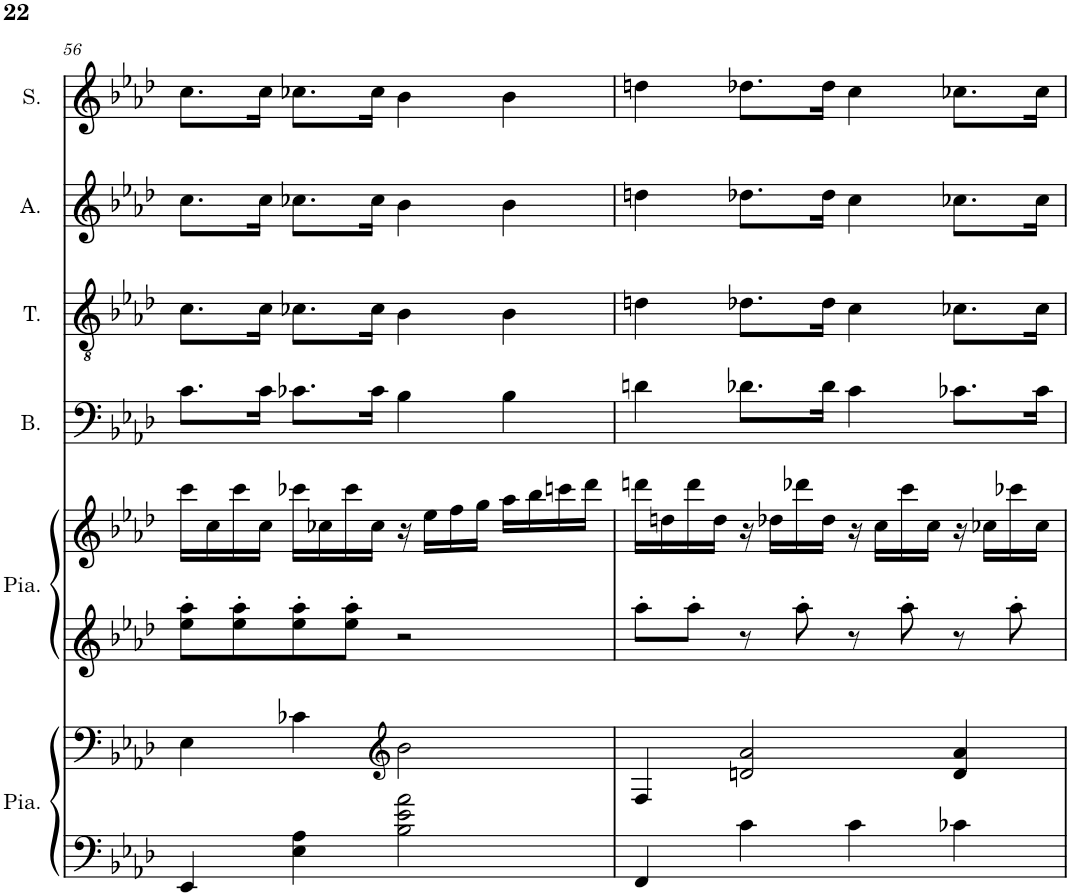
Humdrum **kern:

**kern	**kern	**kern	**kern	**kern	**kern	**kern	**kern
*part6	*part6	*part5	*part5	*part4	*part3	*part2	*part1
*staff8	*staff7	*staff6	*staff5	*staff4	*staff3	*staff2	*staff1
*I"Piano, main gauche	*	*I"Piano, main droite	*	*I"Basse	*I"Ténor	*I"Alto	*I"Soprano
*I'Pia.	*	*I'Pia.	*	*I'B.	*I'T.	*I'A.	*I'S.
!!LO:PB:g=z
*clefG2	*clefG2	*clefG2	*clefG2	*clefF4	*clefGv2	*clefG2	*clefG2
*k[b-e-a-d-]	*k[b-e-a-d-]	*k[b-e-a-d-]	*k[b-e-a-d-]	*k[b-e-a-d-]	*k[b-e-a-d-]	*k[b-e-a-d-]	*k[b-e-a-d-]
*M4/4	*M4/4	*M4/4	*M4/4	*M4/4	*M4/4	*M4/4	*M4/4
=56	=56	=56	=56	=56	=56	=56	=56
4EE-/	4E-\	8ee-\' 8aa-\'L	16ccc\LL	8.c\L	8.c\L	8.cc\L	8.cc\L
.	.	.	16cc\	.	.	.	.
.	.	8ee-\' 8aa-\'	16ccc\	.	.	.	.
.	.	.	16cc\JJ	16c\Jk	16c\Jk	16cc\Jk	16cc\Jk
4E-\ 4A-\	4c-X\	8ee-\' 8aa-\'	16ccc-X\LL	8.c-X\L	8.c-X\L	8.cc-X\L	8.cc-X\L
.	.	.	16cc-X\	.	.	.	.
.	.	8ee-\' 8aa-\'J	16ccc-\	.	.	.	.
.	.	.	16cc-\JJ	16c-\Jk	16c-\Jk	16cc-\Jk	16cc-\Jk
*	*clefG2	*	*	*	*	*	*
2B-\ 2e-\ 2a-\	2b-\	2r	16r	4B-\	4B-\	4b-\	4b-\
.	.	.	16ee-\LL	.	.	.	.
.	.	.	16ff\	.	.	.	.
.	.	.	16gg\JJ	.	.	.	.
.	.	.	16aa-\LL	4B-\	4B-\	4b-\	4b-\
.	.	.	16bb-\	.	.	.	.
.	.	.	16cccn\	.	.	.	.
.	.	.	16ddd-\JJ	.	.	.	.
=57	=57	=57	=57	=57	=57	=57	=57
4FF/	4F/	8aa-'\L	16dddn\LL	4dn\	4dn\	4ddn\	4ddn\
.	.	.	16ddn\	.	.	.	.
.	.	8aa-'\J	16ddd\	.	.	.	.
.	.	.	16dd\JJ	.	.	.	.
4c\	2dn/ 2a-/	8r	16r	8.d-X\L	8.d-X\L	8.dd-X\L	8.dd-X\L
.	.	.	16dd-X\LL	.	.	.	.
.	.	8aa-'\	16ddd-X\	.	.	.	.
.	.	.	16dd-\JJ	16d-\Jk	16d-\Jk	16dd-\Jk	16dd-\Jk
4c\	.	8r	16r	4c\	4c\	4cc\	4cc\
.	.	.	16cc\LL	.	.	.	.
.	.	8aa-'\	16ccc\	.	.	.	.
.	.	.	16cc\JJ	.	.	.	.
4c-X\	4d/ 4a-/	8r	16r	8.c-X\L	8.c-X\L	8.cc-X\L	8.cc-X\L
.	.	.	16cc-X\LL	.	.	.	.
.	.	8aa-'\	16ccc-X\	.	.	.	.
.	.	.	16cc-\JJ	16c-\Jk	16c-\Jk	16cc-\Jk	16cc-\Jk
=	=	=	=	=	=	=	=
*-	*-	*-	*-	*-	*-	*-	*-
